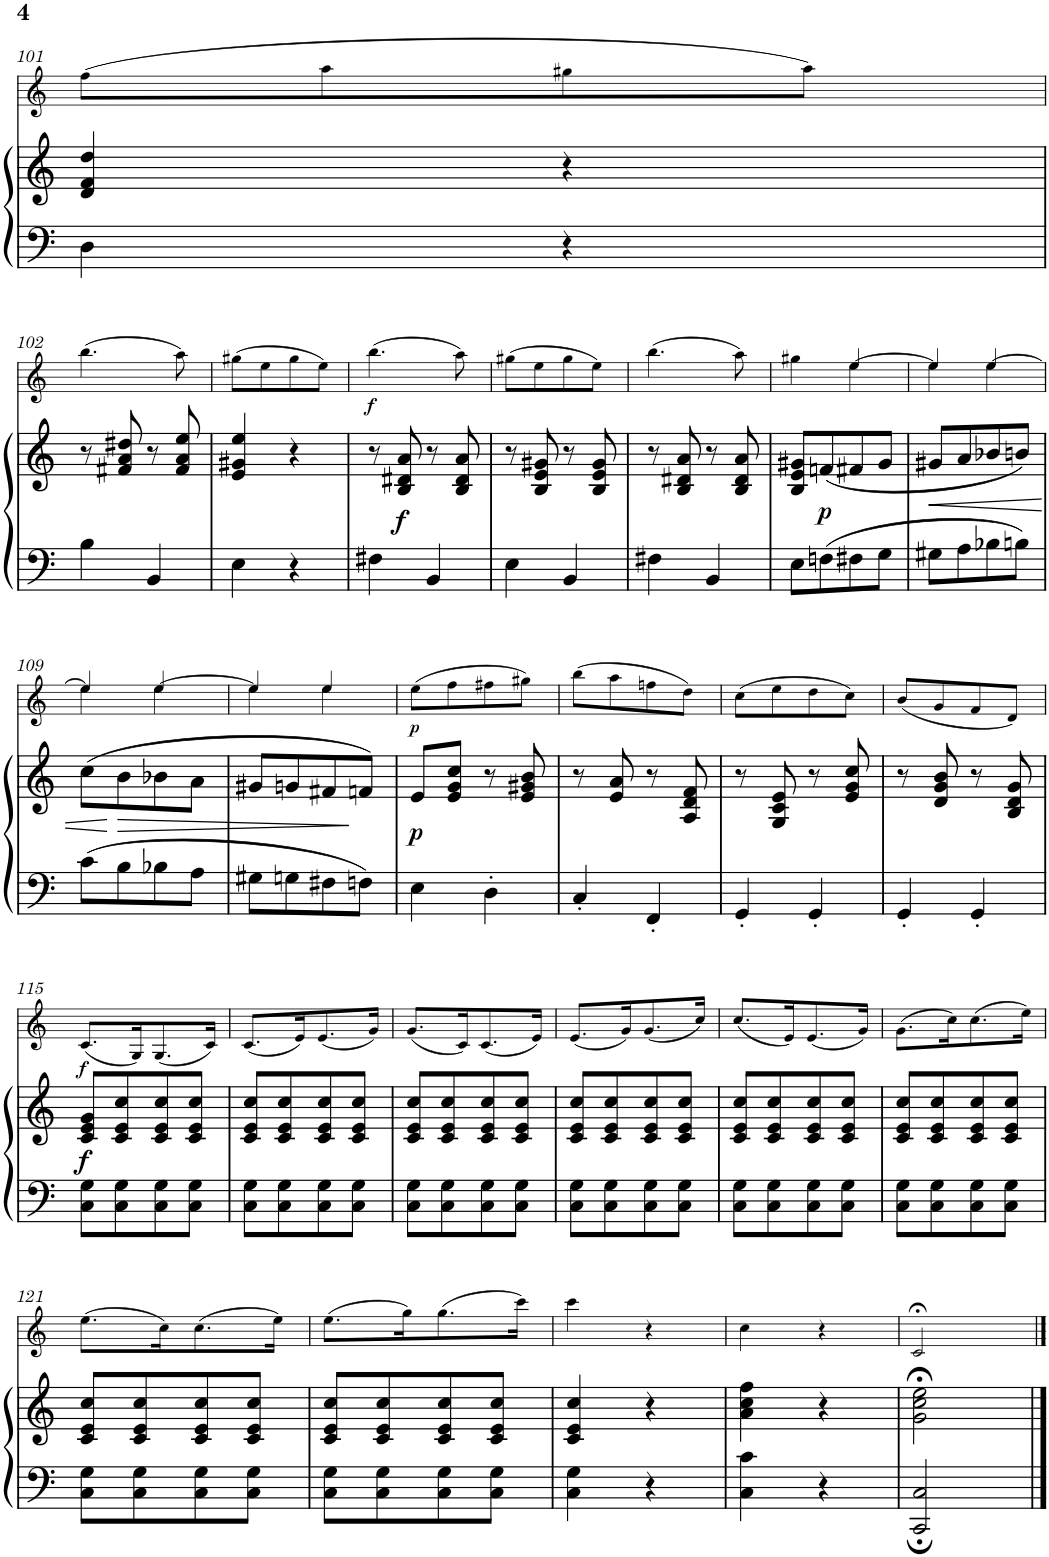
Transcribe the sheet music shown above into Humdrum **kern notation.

**kern	**kern	**dynam	**kern	**dynam
*part2	*part2	*part2	*part1	*part1
*staff3	*staff2	*staff2/3	*staff1	*staff1
*I"Piano	*	*	*I"Violin	*
*I'Pno	*	*	*I'Vln	*
!!LO:PB:g=z
*clefF4	*clefG2	*	*clefG2	*
*k[]	*k[]	*	*k[]	*
*M2/4	*M2/4	*	*M2/4	*
=101	=101	=101	=101	=101
4D\	4d/ 4f/ 4dd/	.	(8ff\L	.
.	.	.	8aa\	.
4r	4r	.	8gg#X\	.
.	.	.	8aa\J)	.
!!LO:LB:g=z
=102	=102	=102	=102	=102
4B\	8r	.	(4.bb\	.
.	8f#X/ 8a/ 8dd#X/	.	.	.
4BB/	8r	.	.	.
.	8f#/ 8a/ 8ee/	.	8aa\)	.
=103	=103	=103	=103	=103
4E\	4e/ 4g#X/ 4ee/	.	(8gg#X\L	.
.	.	.	8ee\	.
4r	4r	.	8gg#\	.
.	.	.	8ee\J)	.
=104	=104	=104	=104	=104
!	!	!	!	!LO:DY:b
4F#X\	8r	.	(4.bb\	f
!	!	!LO:DY:b	!	!
.	8B/ 8d#X/ 8a/	f	.	.
4BB/	8r	.	.	.
.	8B/ 8d#/ 8a/	.	8aa\)	.
=105	=105	=105	=105	=105
4E\	8r	.	(8gg#X\L	.
.	8B/ 8e/ 8g#X/	.	8ee\	.
4BB/	8r	.	8gg#\	.
.	8B/ 8e/ 8g#/	.	8ee\J)	.
=106	=106	=106	=106	=106
4F#X\	8r	.	(4.bb\	.
.	8B/ 8d#X/ 8a/	.	.	.
4BB/	8r	.	.	.
.	8B/ 8d#/ 8a/	.	8aa\)	.
=107	=107	=107	=107	=107
*	*	*	*^	*
8E\L	8B/ 8e/ 8g#X/L	.	4gg#X\	4ryy	.
!	!	!LO:DY:b	!	!	!
8Fn\	(8fn/	p	.	.	.
8F#X\	8f#X/	.	4ee/	[>4ee\	.
8G\J	8g#/J	.	.	.	.
=108	=108	=108	=108	=108	=108
!	!	!LO:HP:b	!	!	!
8G#X\L	8g#X/L	<	4ee/	4ee\]	.
8A\	8a/	.	.	.	.
8B-X\	8b-X/	.	4ee/	[>4ee\	.
8Bn\J	8bn/J)	.	.	.	.
!!LO:LB:g=z	!!
=109	=109	=109	=109	=109	=109
8c\L	(8cc\L	.	4ee/	4ee\]	.
!	!	!LO:HP:n=1:b	!	!	!
8B\	8b\	[ >	.	.	.
8B-X\	8b-X\	.	4ee/	[>4ee\	.
8A\J	8a\J	.	.	.	.
=110	=110	=110	=110	=110	=110
8G#X\L	8g#X/L	.	4ee/	4ee\]	.
8Gn\	8gn/	.	.	.	.
8F#X\	8f#X/	.	4ee/	4ee\	.
8Fn\J	8fn/J)	]	.	.	.
*	*	*	*v	*v	*
=111	=111	=111	=111	=111
!	!	!LO:DY:b	!	!LO:DY:b
4E\	8e/L	p	(8ee\L	p
.	8e/ 8g/ 8cc/J	.	8ff\	.
4D'\	8r	.	8ff#X\	.
.	8e/ 8g#X/ 8b/	.	8gg#X\J)	.
=112	=112	=112	=112	=112
4C'/	8r	.	(8bb\L	.
.	8e/ 8a/	.	8aa\	.
4FF'/	8r	.	8ffn\	.
.	8A/ 8d/ 8f/	.	8dd\J)	.
=113	=113	=113	=113	=113
4GG'/	8r	.	(8cc\L	.
.	8G/ 8c/ 8e/	.	8ee\	.
4GG'/	8r	.	8dd\	.
.	8e/ 8g/ 8cc/	.	8cc\J)	.
=114	=114	=114	=114	=114
4GG'/	8r	.	(8b/L	.
.	8d/ 8g/ 8b/	.	8g/	.
4GG'/	8r	.	8f/	.
.	8B/ 8d/ 8g/	.	8d/J)	.
!!LO:LB:g=z
=115	=115	=115	=115	=115
!	!	!LO:DY:b	!	!LO:DY:b
8C\ 8G\L	8c/ 8e/ 8g/L	f	(8.c/L	f
8C\ 8G\	8c/ 8e/ 8cc/	.	.	.
.	.	.	16G/K)	.
8C\ 8G\	8c/ 8e/ 8cc/	.	(8.G/	.
8C\ 8G\J	8c/ 8e/ 8cc/J	.	.	.
.	.	.	16c/Jk)	.
=116	=116	=116	=116	=116
8C\ 8G\L	8c/ 8e/ 8cc/L	.	(8.c/L	.
8C\ 8G\	8c/ 8e/ 8cc/	.	.	.
.	.	.	16e/K)	.
8C\ 8G\	8c/ 8e/ 8cc/	.	(8.e/	.
8C\ 8G\J	8c/ 8e/ 8cc/J	.	.	.
.	.	.	16g/Jk)	.
=117	=117	=117	=117	=117
8C\ 8G\L	8c/ 8e/ 8cc/L	.	(8.g/L	.
8C\ 8G\	8c/ 8e/ 8cc/	.	.	.
.	.	.	16c/K)	.
8C\ 8G\	8c/ 8e/ 8cc/	.	(8.c/	.
8C\ 8G\J	8c/ 8e/ 8cc/J	.	.	.
.	.	.	16e/Jk)	.
=118	=118	=118	=118	=118
8C\ 8G\L	8c/ 8e/ 8cc/L	.	(8.e/L	.
8C\ 8G\	8c/ 8e/ 8cc/	.	.	.
.	.	.	16g/K)	.
8C\ 8G\	8c/ 8e/ 8cc/	.	(8.g/	.
8C\ 8G\J	8c/ 8e/ 8cc/J	.	.	.
.	.	.	16cc/Jk)	.
=119	=119	=119	=119	=119
8C\ 8G\L	8c/ 8e/ 8cc/L	.	(8.cc/L	.
8C\ 8G\	8c/ 8e/ 8cc/	.	.	.
.	.	.	16e/K)	.
8C\ 8G\	8c/ 8e/ 8cc/	.	(8.e/	.
8C\ 8G\J	8c/ 8e/ 8cc/J	.	.	.
.	.	.	16g/Jk)	.
=120	=120	=120	=120	=120
8C\ 8G\L	8c/ 8e/ 8cc/L	.	(8.g\L	.
8C\ 8G\	8c/ 8e/ 8cc/	.	.	.
.	.	.	16cc\K)	.
8C\ 8G\	8c/ 8e/ 8cc/	.	(8.cc\	.
8C\ 8G\J	8c/ 8e/ 8cc/J	.	.	.
.	.	.	16ee\Jk)	.
!!LO:LB:g=z
=121	=121	=121	=121	=121
8C\ 8G\L	8c/ 8e/ 8cc/L	.	(8.ee\L	.
8C\ 8G\	8c/ 8e/ 8cc/	.	.	.
.	.	.	16cc\K)	.
8C\ 8G\	8c/ 8e/ 8cc/	.	(8.cc\	.
8C\ 8G\J	8c/ 8e/ 8cc/J	.	.	.
.	.	.	16ee\Jk)	.
=122	=122	=122	=122	=122
8C\ 8G\L	8c/ 8e/ 8cc/L	.	(8.ee\L	.
8C\ 8G\	8c/ 8e/ 8cc/	.	.	.
.	.	.	16gg\K)	.
8C\ 8G\	8c/ 8e/ 8cc/	.	(8.gg\	.
8C\ 8G\J	8c/ 8e/ 8cc/J	.	.	.
.	.	.	16ccc\Jk)	.
=123	=123	=123	=123	=123
4C\ 4G\	4c/ 4e/ 4cc/	.	4ccc\	.
4r	4r	.	4r	.
=124	=124	=124	=124	=124
4C\ 4c\	4a\ 4cc\ 4ff\	.	4cc\	.
4r	4r	.	4r	.
=125	=125	=125	=125	=125
2CC/; 2C/;	2g\;< 2cc\;< 2ee\;<	.	2c;</	.
==	==	==	==	==
*-	*-	*-	*-	*-
